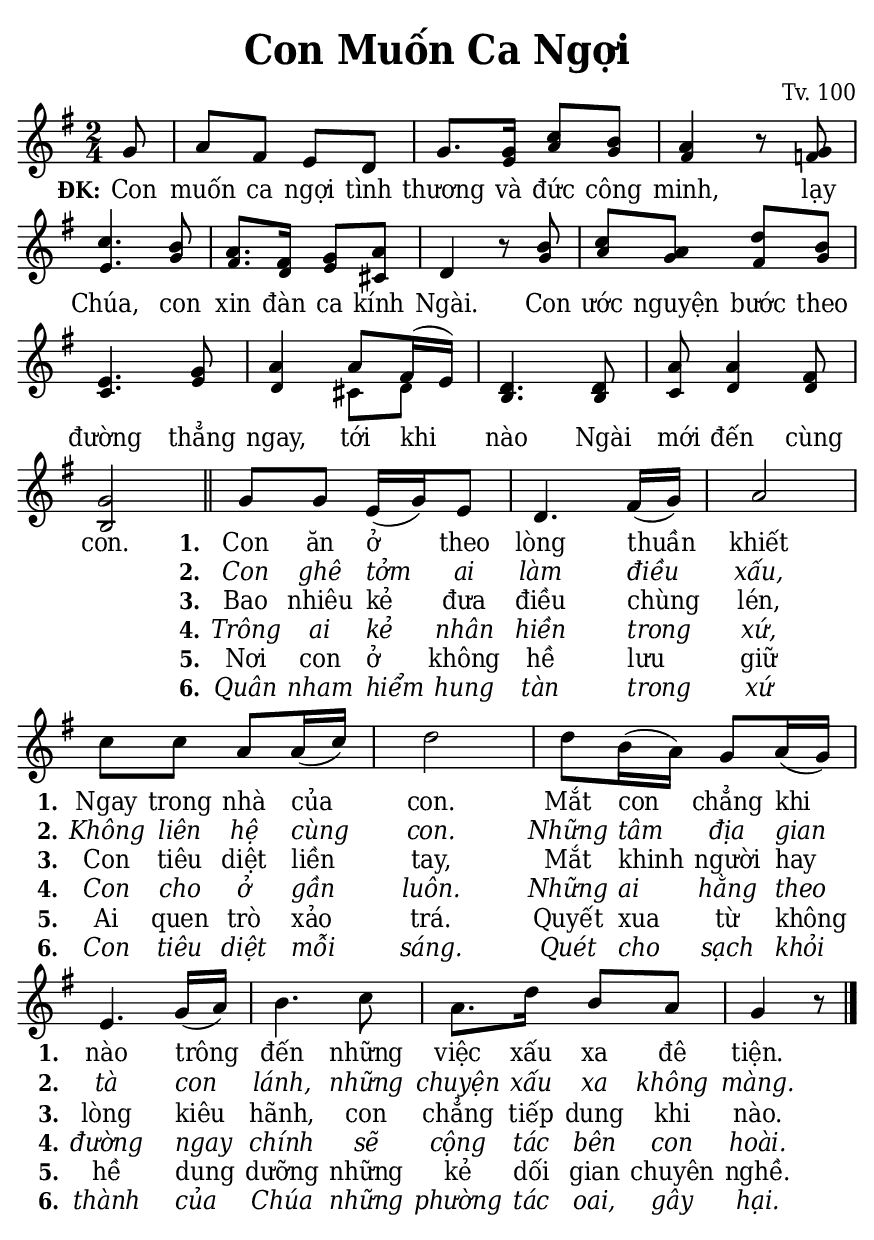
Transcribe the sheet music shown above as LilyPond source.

% Cài đặt chung\
\version "2.22.1"
\include "english.ly"

\header {
  title = \markup { \fontsize #1 "Con Muốn Ca Ngợi" }
  composer = "Tv. 100"
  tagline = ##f
}

% mã nguồn cho những chức năng chưa hỗ trợ trong phiên bản lilypond hiện tại
% cung cấp bởi cộng đồng lilypond khi gửi email đến lilypond-user@gnu.org
% Đổi kích thước nốt cho bè phụ
notBePhu =
#(define-music-function (font-size music) (number? ly:music?)
   (for-some-music
     (lambda (m)
       (if (music-is-of-type? m 'rhythmic-event)
           (begin
             (set! (ly:music-property m 'tweaks)
                   (cons `(font-size . ,font-size)
                         (ly:music-property m 'tweaks)))
             #t)
           #f))
     music)
   music)

% in số phiên khúc trên mỗi dòng
#(define (add-grob-definition grob-name grob-entry)
     (set! all-grob-descriptions
           (cons ((@@ (lily) completize-grob-entry)
                  (cons grob-name grob-entry))
                 all-grob-descriptions)))

#(add-grob-definition
    'StanzaNumberSpanner
    `((direction . ,LEFT)
      (font-series . bold)
      (padding . 1.0)
      (side-axis . ,X)
      (stencil . ,ly:text-interface::print)
      (X-offset . ,ly:side-position-interface::x-aligned-side)
      (Y-extent . ,grob::always-Y-extent-from-stencil)
      (meta . ((class . Spanner)
               (interfaces . (font-interface
                              side-position-interface
                              stanza-number-interface
                              text-interface))))))

\layout {
    \context {
      \Global
      \grobdescriptions #all-grob-descriptions
    }
    \context {
      \Score
      \remove Stanza_number_align_engraver
      \consists
        #(lambda (context)
           (let ((texts '())
                 (syllables '()))
             (make-engraver
              (acknowledgers
               ((stanza-number-interface engraver grob source-engraver)
                  (set! texts (cons grob texts)))
               ((lyric-syllable-interface engraver grob source-engraver)
                  (set! syllables (cons grob syllables))))
              ((stop-translation-timestep engraver)
                 (for-each
                  (lambda (text)
                    (for-each
                     (lambda (syllable)
                       (ly:pointer-group-interface::add-grob
                        text
                        'side-support-elements
                        syllable))
                     syllables))
                  texts)
                 (set! syllables '())))))
    }
    \context {
      \Lyrics
      \remove Stanza_number_engraver
      \consists
        #(lambda (context)
           (let ((text #f)
                 (last-stanza #f))
             (make-engraver
              ((process-music engraver)
                 (let ((stanza (ly:context-property context 'stanza #f)))
                   (if (and stanza (not (equal? stanza last-stanza)))
                       (let ((column (ly:context-property context
'currentCommandColumn)))
                         (set! last-stanza stanza)
                         (if text
                             (ly:spanner-set-bound! text RIGHT column))
                         (set! text (ly:engraver-make-grob engraver
'StanzaNumberSpanner '()))
                         (ly:grob-set-property! text 'text stanza)
                         (ly:spanner-set-bound! text LEFT column)))))
              ((finalize engraver)
                 (if text
                     (let ((column (ly:context-property context
'currentCommandColumn)))
                       (ly:spanner-set-bound! text RIGHT column)))))))
      \override StanzaNumberSpanner.horizon-padding = 10000
    }
}

stanzaReminderOff =
  \temporary \override StanzaNumberSpanner.after-line-breaking =
     #(lambda (grob)
        ;; Can be replaced with (not (first-broken-spanner? grob)) in 2.23.
        (if (let ((siblings (ly:spanner-broken-into (ly:grob-original grob))))
              (and (pair? siblings)
                   (not (eq? grob (car siblings)))))
            (ly:grob-suicide! grob)))

stanzaReminderOn = \undo \stanzaReminderOff
% kết thúc mã nguồn

% Nhạc phiên khúc
nhacPhienKhucSop = \relative c'' {
  \partial 8 g8 |
  a fs e d |
  g8. g16 c8 b |
  a4 r8 g |
  c4. b8 |
  a8. fs16 g8 a |
  d,4 r8 b' |
  c a d b |
  e,4. g8 |
  a4 a8 fs16 (e) |
  d4. d8 |
  a' a4 fs8 |
  g2 \bar "||"
  
  g8 g e16 (g) e8 |
  d4. fs16 (g) |
  a2 |
  c8 c a a16 (c) |
  d2 |
  d8 b16 (a) g8 a16 (g) |
  e4. g16 (a) |
  b4. c8 |
  a8. d16 b8 a |
  g4 r8 \bar "|."
}

nhacPhienKhucAlto = \relative c'' {
  g8 |
  a fs e d |
  g8. e16 a8 g |
  fs4 r8 f! |
  e4. g8 |
  fs8. d16 e8 cs |
  d4 r8 g |
  a g fs g |
  c,4. e8 |
  d4 cs8 [d] |
  b4. b8 |
  c d4 d8 |
  b2
}

% Lời phiên khúc
loiPhienKhucSop = \lyrics {
  \stanzaReminderOff
  \set stanza = "ĐK:"
  Con muốn ca ngợi tình thương và đức công minh,
  lạy Chúa, con xin đàn ca kính Ngài.
  Con ước nguyện bước theo đường thẳng ngay,
  tới khi nào Ngài mới đến cùng con.
  \stanzaReminderOn
  <<
    {
      \set stanza = "1."
      Con ăn ở theo lòng thuần khiết
      Ngay trong nhà của con.
      Mắt con chẳng khi nào trông đến
      những việc xấu xa đê tiện.
    }
    \new Lyrics {
	    \set associatedVoice = "beSop"
	    \set stanza = "2."
      \override Lyrics.LyricText.font-shape = #'italic
	    Con ghê tởm ai làm điều xấu,
	    Không liên hệ cùng con.
	    Những tâm địa gian tà con lánh,
	    những chuyện xấu xa không màng.
    }
    \new Lyrics {
	    \set associatedVoice = "beSop"
	    \set stanza = "3."
	    Bao nhiêu kẻ đưa điều chùng lén,
	    Con tiêu diệt liền tay,
	    Mắt khinh người hay lòng kiêu hãnh,
	    con chẳng tiếp dung khi nào.
    }
    \new Lyrics {
	    \set associatedVoice = "beSop"
	    \set stanza = "4."
      \override Lyrics.LyricText.font-shape = #'italic
	    Trông ai kẻ nhân hiền trong xứ,
	    Con cho ở gần luôn.
	    Những ai hằng theo đường ngay chính
	    sẽ cộng tác bên con hoài.
    }
    \new Lyrics {
	    \set associatedVoice = "beSop"
	    \set stanza = "5."
	    Nơi con ở không hề lưu giữ
	    Ai quen trò xảo trá.
	    Quyết xua từ không hề dung dưỡng
	    những kẻ dối gian chuyên nghề.
    }
    \new Lyrics {
	    \set associatedVoice = "beSop"
	    \set stanza = "6."
      \override Lyrics.LyricText.font-shape = #'italic
	    Quân nham hiểm hung tàn trong xứ
	    Con tiêu diệt mỗi sáng.
	    Quét cho sạch khỏi thành của Chúa
	    những phường tác oai, gây hại.
    }
  >>
}

% Dàn trang
\paper {
  #(set-paper-size "a5")
  top-margin = 3\mm
  bottom-margin = 3\mm
  left-margin = 3\mm
  right-margin = 3\mm
  indent = #0
  #(define fonts
	 (make-pango-font-tree "Deja Vu Serif Condensed"
	 		       "Deja Vu Serif Condensed"
			       "Deja Vu Serif Condensed"
			       (/ 20 20)))
  print-page-number = ##f
  page-count = #1
}

TongNhip = {
  \key g \major \time 2/4
  \set Timing.beamExceptions = #'()
  \set Timing.baseMoment = #(ly:make-moment 1/4)
}

\score {
  \new ChoirStaff <<
    \new Staff \with {
        \consists "Merge_rests_engraver"
        printPartCombineTexts = ##f
      }
      <<
      \new Voice \TongNhip \partCombine 
        \nhacPhienKhucSop
        \notBePhu -1 { \nhacPhienKhucAlto }
      \new NullVoice = beSop \nhacPhienKhucSop
      \new Lyrics \lyricsto beSop \loiPhienKhucSop
      >>
  >>
  \layout {
    \override Lyrics.LyricSpace.minimum-distance = #1
    \override Score.BarNumber.break-visibility = ##(#f #f #f)
    \override Score.SpacingSpanner.uniform-stretching = ##t
  } 
}
